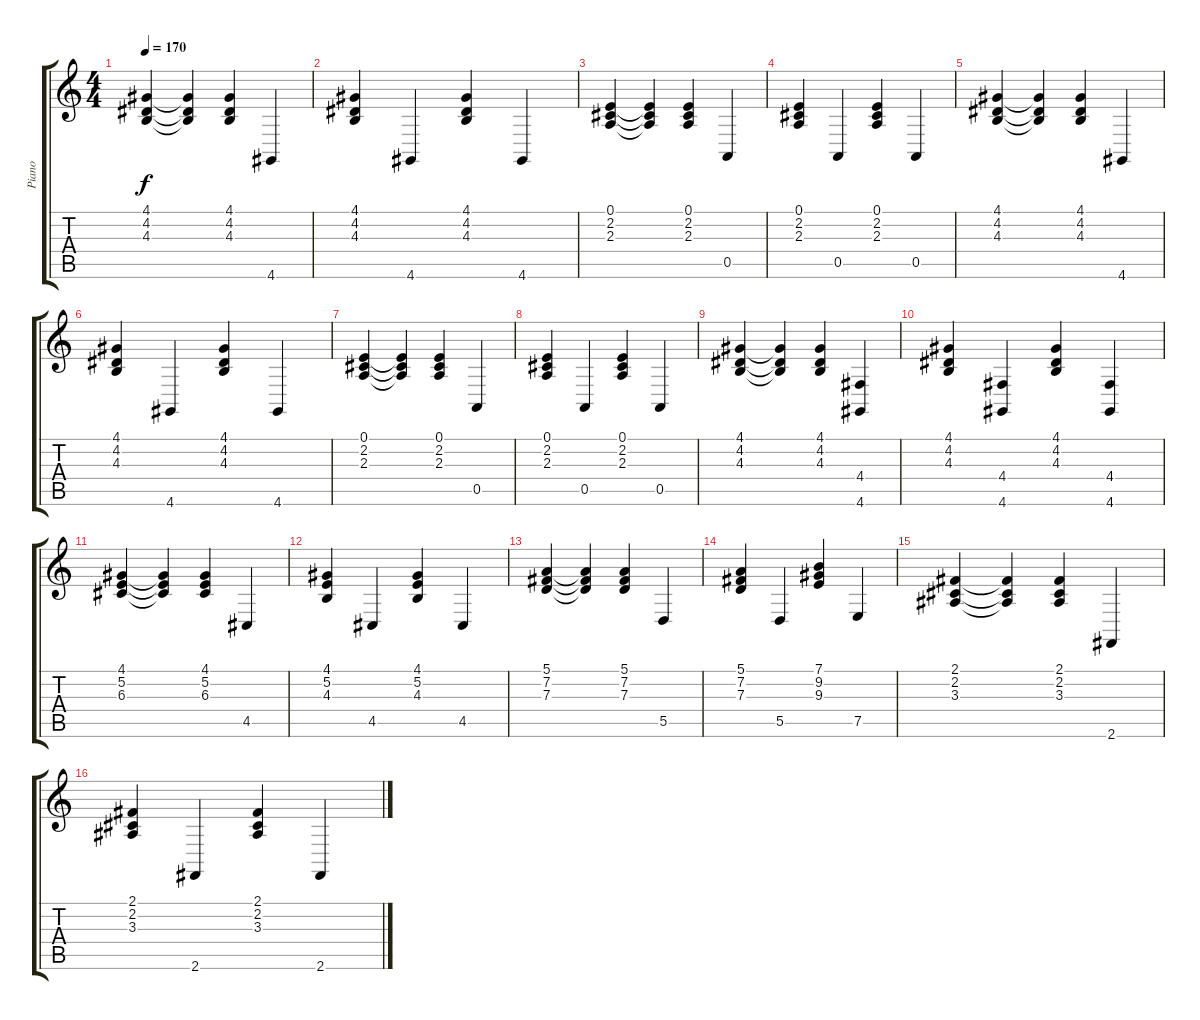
\track ("Piano" "Piano") {instrument acousticgrandpiano}
\staff {score tabs}
\tuning (E4 B3 G3 D3 A2 E2) {hide}
\ts (4 4)
\tempo 170
\clef g2
\ks c
(4.1 4.2 4.3).4{dy f} (4.1{t} 4.2{t} 4.3{t}).4 (4.1 4.2 4.3).4 4.6.4 |
(4.1 4.2 4.3).4 4.6.4 (4.1 4.2 4.3).4 4.6.4 |
(0.1 2.2 2.3).4 (0.1{t} 2.2{t} 2.3{t}).4 (0.1 2.2 2.3).4 0.5.4 |
(0.1 2.2 2.3).4 0.5.4 (0.1 2.2 2.3).4 0.5.4 |
(4.1 4.2 4.3).4 (4.1{t} 4.2{t} 4.3{t}).4 (4.1 4.2 4.3).4 4.6.4 |
(4.1 4.2 4.3).4 4.6.4 (4.1 4.2 4.3).4 4.6.4 |
(0.1 2.2 2.3).4 (0.1{t} 2.2{t} 2.3{t}).4 (0.1 2.2 2.3).4 0.5.4 |
(0.1 2.2 2.3).4 0.5.4 (0.1 2.2 2.3).4 0.5.4 |
(4.1 4.2 4.3).4 (4.1{t} 4.2{t} 4.3{t}).4 (4.1 4.2 4.3).4 (4.4 4.6).4 |
(4.1 4.2 4.3).4 (4.4 4.6).4 (4.1 4.2 4.3).4 (4.4 4.6).4 |
(4.1 5.2 6.3).4 (4.1{t} 5.2{t} 6.3{t}).4 (4.1 5.2 6.3).4 4.5.4 |
(4.1 5.2 4.3).4 4.5.4 (4.1 5.2 4.3).4 4.5.4 |
(5.1 7.2 7.3).4 (5.1{t} 7.2{t} 7.3{t}).4 (5.1 7.2 7.3).4 5.5.4 |
(5.1 7.2 7.3).4 5.5.4 (7.1 9.2 9.3).4 7.5.4 |
(2.1 2.2 3.3).4 (2.1{t} 2.2{t} 3.3{t}).4 (2.1 2.2 3.3).4 2.6.4 |
(2.1 2.2 3.3).4 2.6.4 (2.1 2.2 3.3).4 2.6.4
